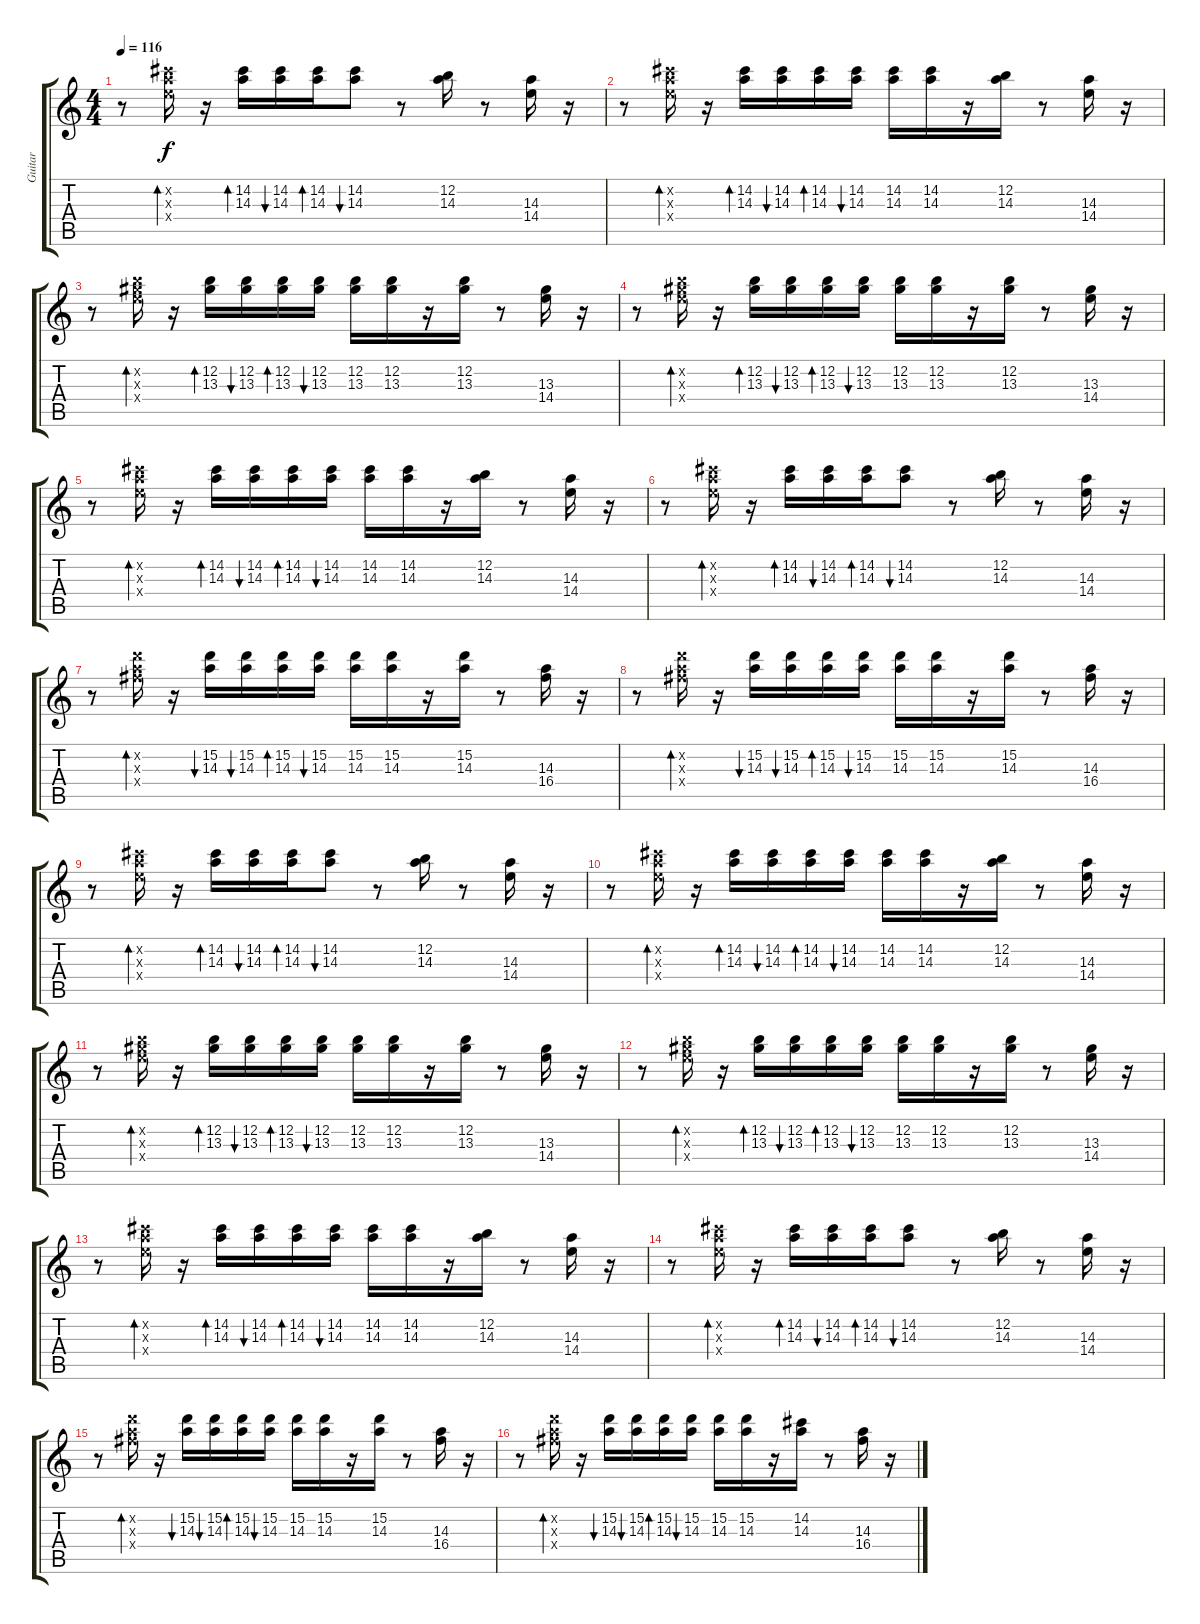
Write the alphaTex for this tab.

\track ("Guitar" "Guitar") {instrument electricguitarclean}
\staff {score tabs}
\tuning (E4 B3 G3 D3 A2 E2) {hide}
\ts (4 4)
\tempo 116
\clef g2
\ks c
r.8{dy f} (14.2{x} 14.3{x} 14.4{x}).16{bd 30} r.16 (14.2 14.3).16{bd 30} (14.2 14.3).16{bu 30} (14.2 14.3).16{bd 30} (14.2 14.3).8{bu 30} r.8 (12.2 14.3).16 r.8 (14.3 14.4).16 r.16 |
r.8 (14.2{x} 14.3{x} 14.4{x}).16{bd 30} r.16 (14.2 14.3).16{bd 30} (14.2 14.3).16{bu 30} (14.2 14.3).16{bd 30} (14.2 14.3).16{bu 30} (14.2 14.3).16 (14.2 14.3).16 r.16 (12.2 14.3).16 r.8 (14.3 14.4).16 r.16 |
r.8 (12.2{x} 13.3{x} 14.4{x}).16{bd 30} r.16 (12.2 13.3).16{bd 30} (12.2 13.3).16{bu 30} (12.2 13.3).16{bd 30} (12.2 13.3).16{bu 30} (12.2 13.3).16 (12.2 13.3).16 r.16 (12.2 13.3).16 r.8 (13.3 14.4).16 r.16 |
r.8 (12.2{x} 13.3{x} 14.4{x}).16{bd 30} r.16 (12.2 13.3).16{bd 30} (12.2 13.3).16{bu 30} (12.2 13.3).16{bd 30} (12.2 13.3).16{bu 30} (12.2 13.3).16 (12.2 13.3).16 r.16 (12.2 13.3).16 r.8 (13.3 14.4).16 r.16 |
r.8 (14.2{x} 14.3{x} 14.4{x}).16{bd 30} r.16 (14.2 14.3).16{bd 30} (14.2 14.3).16{bu 30} (14.2 14.3).16{bd 30} (14.2 14.3).16{bu 30} (14.2 14.3).16 (14.2 14.3).16 r.16 (12.2 14.3).16 r.8 (14.3 14.4).16 r.16 |
r.8 (14.2{x} 14.3{x} 14.4{x}).16{bd 30} r.16 (14.2 14.3).16{bd 30} (14.2 14.3).16{bu 30} (14.2 14.3).16{bd 30} (14.2 14.3).8{bu 30} r.8 (12.2 14.3).16 r.8 (14.3 14.4).16 r.16 |
r.8 (15.2{x} 14.3{x} 16.4{x}).16{bd 30} r.16 (15.2 14.3).16{bu 30} (15.2 14.3).16{bu 30} (15.2 14.3).16{bd 30} (15.2 14.3).16{bu 30} (15.2 14.3).16 (15.2 14.3).16 r.16 (15.2 14.3).16 r.8 (14.3 16.4).16 r.16 |
r.8 (15.2{x} 14.3{x} 16.4{x}).16{bd 30} r.16 (15.2 14.3).16{bu 30} (15.2 14.3).16{bu 30} (15.2 14.3).16{bd 30} (15.2 14.3).16{bu 30} (15.2 14.3).16 (15.2 14.3).16 r.16 (15.2 14.3).16 r.8 (14.3 16.4).16 r.16 |
r.8 (14.2{x} 14.3{x} 14.4{x}).16{bd 30} r.16 (14.2 14.3).16{bd 30} (14.2 14.3).16{bu 30} (14.2 14.3).16{bd 30} (14.2 14.3).8{bu 30} r.8 (12.2 14.3).16 r.8 (14.3 14.4).16 r.16 |
r.8 (14.2{x} 14.3{x} 14.4{x}).16{bd 30} r.16 (14.2 14.3).16{bd 30} (14.2 14.3).16{bu 30} (14.2 14.3).16{bd 30} (14.2 14.3).16{bu 30} (14.2 14.3).16 (14.2 14.3).16 r.16 (12.2 14.3).16 r.8 (14.3 14.4).16 r.16 |
r.8 (12.2{x} 13.3{x} 14.4{x}).16{bd 30} r.16 (12.2 13.3).16{bd 30} (12.2 13.3).16{bu 30} (12.2 13.3).16{bd 30} (12.2 13.3).16{bu 30} (12.2 13.3).16 (12.2 13.3).16 r.16 (12.2 13.3).16 r.8 (13.3 14.4).16 r.16 |
r.8 (12.2{x} 13.3{x} 14.4{x}).16{bd 30} r.16 (12.2 13.3).16{bd 30} (12.2 13.3).16{bu 30} (12.2 13.3).16{bd 30} (12.2 13.3).16{bu 30} (12.2 13.3).16 (12.2 13.3).16 r.16 (12.2 13.3).16 r.8 (13.3 14.4).16 r.16 |
r.8 (14.2{x} 14.3{x} 14.4{x}).16{bd 30} r.16 (14.2 14.3).16{bd 30} (14.2 14.3).16{bu 30} (14.2 14.3).16{bd 30} (14.2 14.3).16{bu 30} (14.2 14.3).16 (14.2 14.3).16 r.16 (12.2 14.3).16 r.8 (14.3 14.4).16 r.16 |
r.8 (14.2{x} 14.3{x} 14.4{x}).16{bd 30} r.16 (14.2 14.3).16{bd 30} (14.2 14.3).16{bu 30} (14.2 14.3).16{bd 30} (14.2 14.3).8{bu 30} r.8 (12.2 14.3).16 r.8 (14.3 14.4).16 r.16 |
r.8 (15.2{x} 14.3{x} 16.4{x}).16{bd 30} r.16 (15.2 14.3).16{bu 30} (15.2 14.3).16{bu 30} (15.2 14.3).16{bd 30} (15.2 14.3).16{bu 30} (15.2 14.3).16 (15.2 14.3).16 r.16 (15.2 14.3).16 r.8 (14.3 16.4).16 r.16 |
r.8 (15.2{x} 14.3{x} 16.4{x}).16{bd 30} r.16 (15.2 14.3).16{bu 30} (15.2 14.3).16{bu 30} (15.2 14.3).16{bd 30} (15.2 14.3).16{bu 30} (15.2 14.3).16 (15.2 14.3).16 r.16 (14.2 14.3).16 r.8 (14.3 16.4).16 r.16
